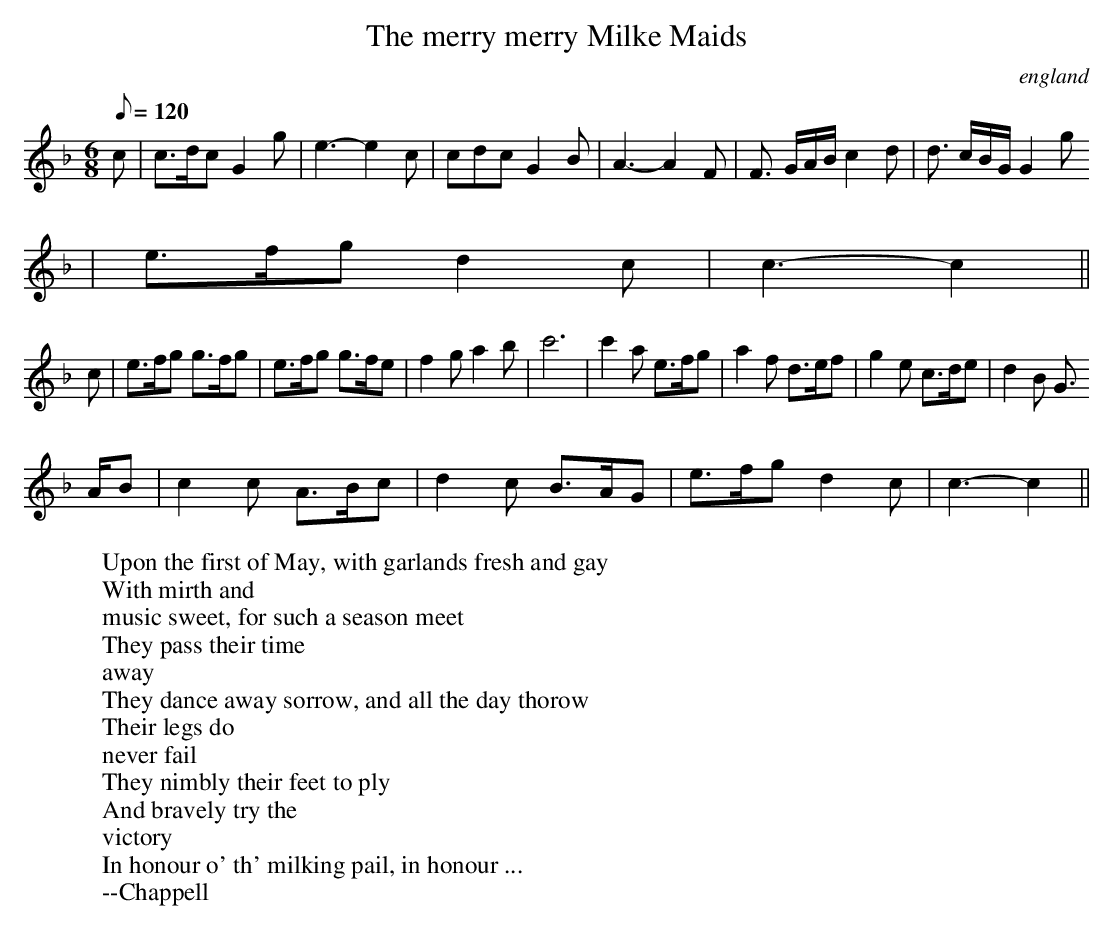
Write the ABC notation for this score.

X:1
T:The merry merry Milke Maids
O:england
M:6/8
L:1/8
Q:120
W:Upon the first of May, with garlands fresh and gay
W:With mirth and
W:music sweet, for such a season meet
W:They pass their time
W:away
W:They dance away sorrow, and all the day thorow
W:Their legs do
W:never fail
W:They nimbly their feet to ply
W:And bravely try the
W:victory
W:In honour o' th' milking pail, in honour ...
W:--Chappell
K:CMix
c|c>dc G2g|e3-e2 c|cdc G2B|A3-A2 F|F3/2 G/2A/2B/2 c2d|d3/2 c/2B/2G/2 G2g
|
e>fg d2c|c3-c2 ||
c|e>fg g>fg|e>fg g>fe|f2g a2b|c'6|c'2a e>fg|a2f d>ef|g2e c>de|d2B G>
AB|c2c A>Bc|d2c B>AG|e>fg d2c|c3-c2 ||
